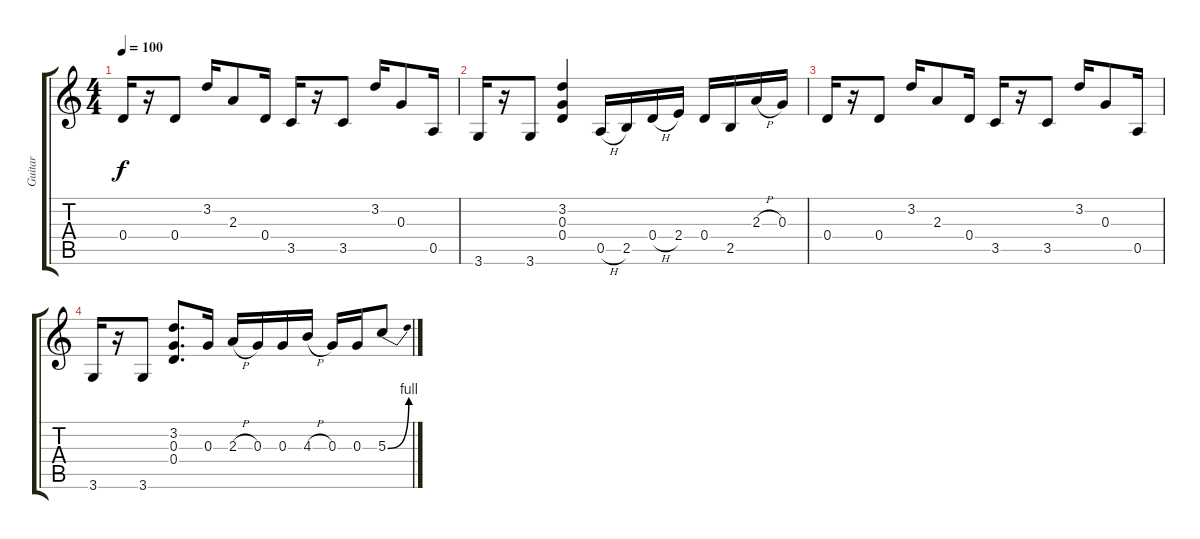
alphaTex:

\track ("Guitar" "Guitar") {instrument acousticguitarsteel}
\staff {score tabs}
\tuning (E4 B3 G3 D3 A2 E2) {hide}
\ts (4 4)
\tempo 100
\clef g2
\ks c
0.4.16{dy f instrument acousticguitarsteel} r.16 0.4.8 3.2.16 2.3.8 0.4.16 3.5.16 r.16 3.5.8 3.2.16 0.3.8 0.5.16 |
3.6.16 r.16 3.6.8 (3.2 0.3 0.4).4 0.5{h}.16 2.5.16 0.4{h}.16 2.4.16 0.4.16 2.5.16 2.3{h}.16 0.3.16 |
0.4.16 r.16 0.4.8 3.2.16 2.3.8 0.4.16 3.5.16 r.16 3.5.8 3.2.16 0.3.8 0.5.16 |
3.6.16 r.16 3.6.8 (3.2 0.3 0.4).8{d} 0.3.16 2.3{h}.16 0.3.16 0.3.16 4.3{h}.16 0.3.16 0.3.16 5.3{be (bend 0 0 60 4)}.8
